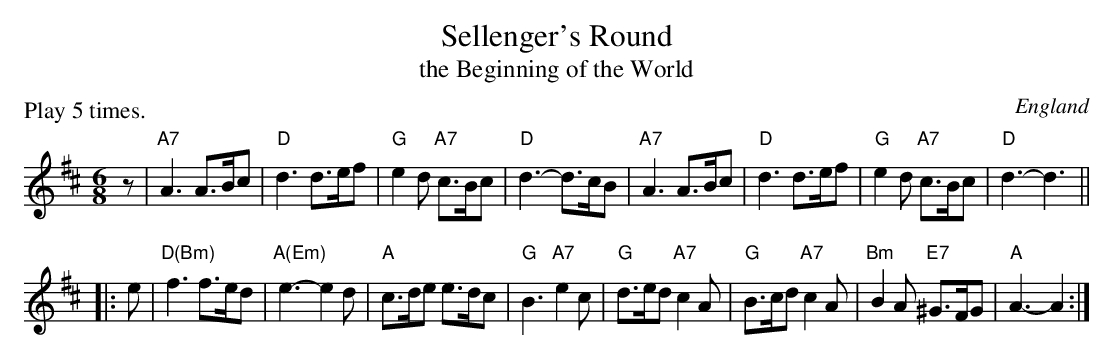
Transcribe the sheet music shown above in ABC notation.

X:1
T: Sellenger's Round
T: the Beginning of the World
O: England
M: 6/8
L: 1/8
P: Play 5 times.
K: D
z \
| "A7"A3 A>Bc | "D"d3 d>ef | "G"e2d "A7"c>Bc | "D"d3- d>cB \
| "A7"A3 A>Bc | "D"d3 d>ef | "G"e2d "A7"c>Bc | "D"d3- d3 ||
|: e \
| "D(Bm)"f3 f>ed | "A(Em)"e3- e2d | "A"c>de e>dc | "G"B3 "A7"e2c \
| "G"d>ed "A7"c2A | "G"B>cd "A7"c2A | "Bm"B2A "E7"^G>FG | "A"A3- A2 :|
